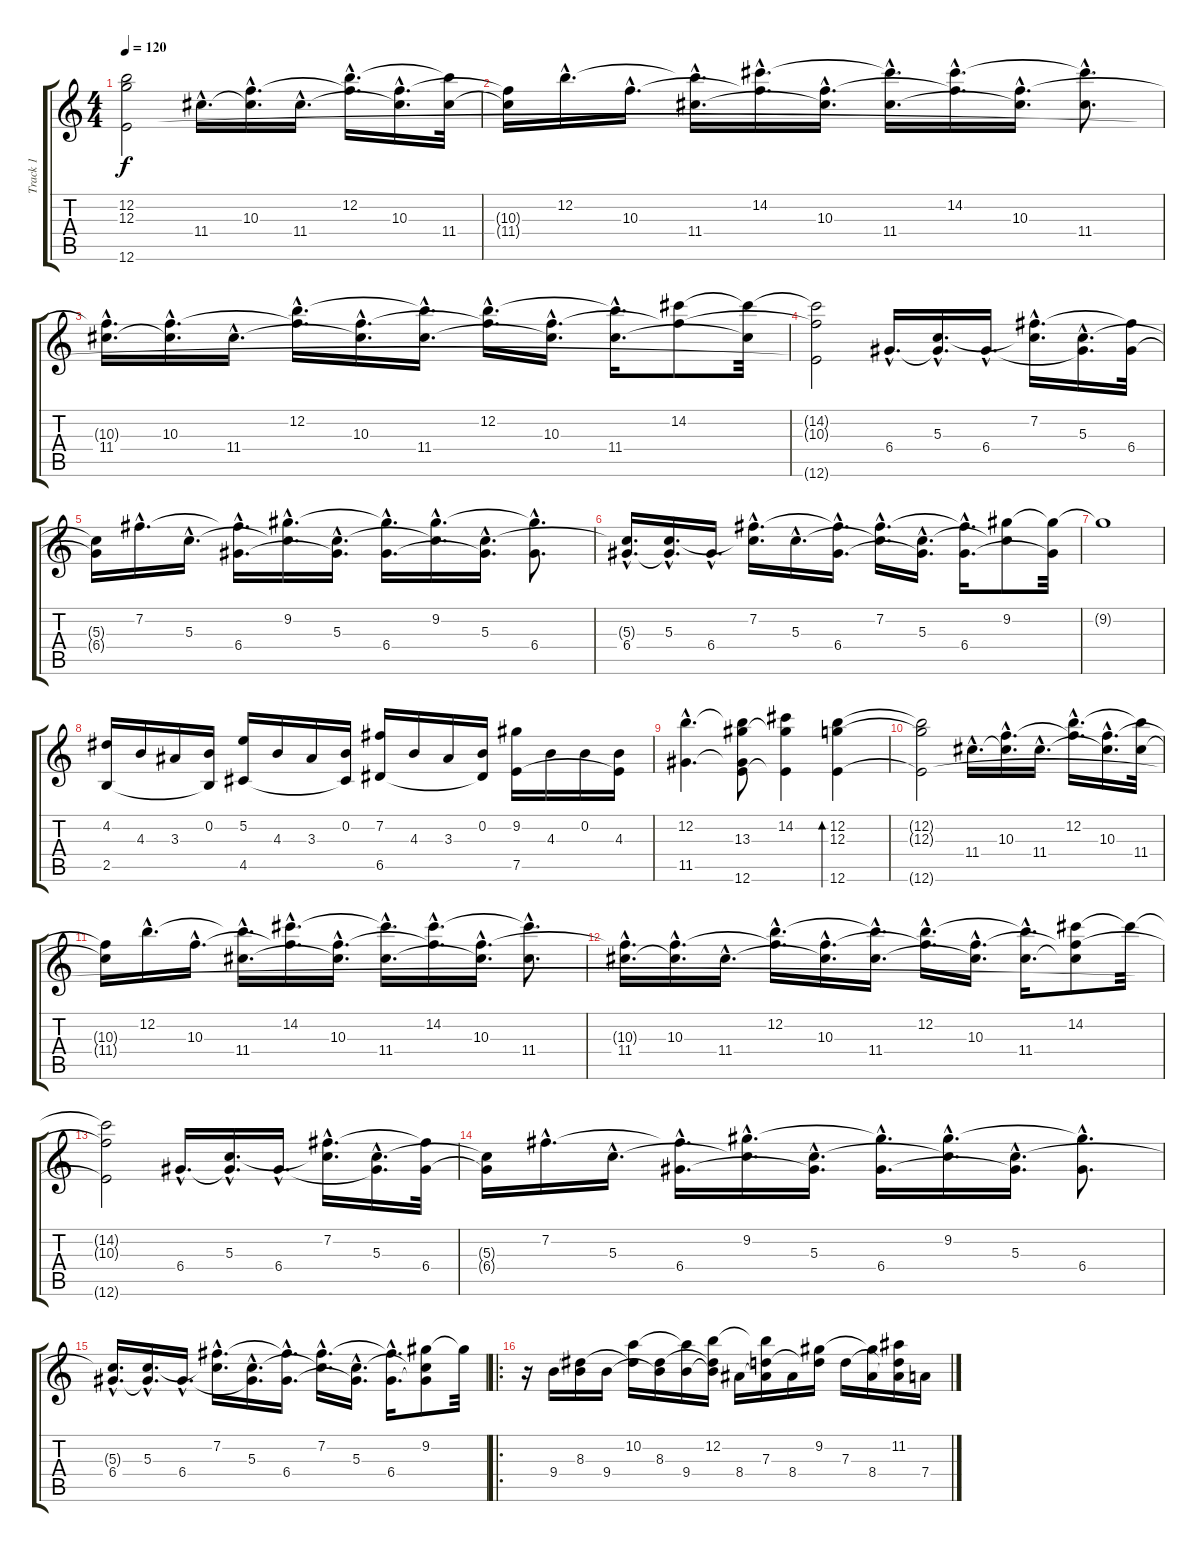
\track ("Track 1" "Track 1") {instrument acousticguitarnylon}
\staff {score tabs}
\tuning (E4 B3 G3 D3 A2 E2) {hide}
\ts (4 4)
\tempo 120
\clef g2
\ks c
(12.2{t} 12.3{t} 12.6{t}).2{dy f} 11.4{hac}.16{d} (10.3{hac} 11.4{hac t}).16{d} 11.4{hac}.16{d} (12.2{hac} 10.3{hac t}).16{d} (10.3{hac} 11.4{hac t}).16{d} (12.2{t} 11.4).32 |
(10.3{t} 11.4{t}).16 12.2{hac}.16{d} 10.3{hac}.16{d} (12.2{hac t} 11.4{hac}).16{d} (14.2{hac} 10.3{hac t}).16{d} (10.3{hac} 11.4{hac t}).16{d} (14.2{hac t} 11.4{hac}).16{d} (14.2{hac} 10.3{hac t}).16{d} (10.3{hac} 11.4{hac t}).16{d} (14.2{hac t} 11.4{hac}).8{d} |
(10.3{hac t} 11.4{hac}).16{d} (10.3{hac} 11.4{hac t}).16{d} 11.4{hac}.16{d} (12.2{hac} 10.3{hac t}).16{d} (10.3{hac} 11.4{hac t}).16{d} (12.2{hac t} 11.4{hac}).16{d} (12.2{hac} 10.3{hac t}).16{d} (10.3{hac} 11.4{hac t}).16{d} (12.2{hac t} 11.4{hac}).16{d} (14.2 10.3{t}).8 (14.2{t} 11.4{t}).32 |
(14.2{t} 10.3{t} 12.6{t}).2 6.4{hac}.16{d} (5.3{hac} 6.4{hac t}).16{d} 6.4{hac}.16{d} (7.2{hac} 5.3{hac t}).16{d} (5.3{hac} 6.4{hac t}).16{d} (7.2{t} 6.4).32 |
(5.3{t} 6.4{t}).16 7.2{hac}.16{d} 5.3{hac}.16{d} (7.2{hac t} 6.4{hac}).16{d} (9.2{hac} 5.3{hac t}).16{d} (5.3{hac} 6.4{hac t}).16{d} (9.2{hac t} 6.4{hac}).16{d} (9.2{hac} 5.3{hac t}).16{d} (5.3{hac} 6.4{hac t}).16{d} (9.2{hac t} 6.4{hac}).8{d} |
(5.3{hac t} 6.4{hac}).16{d} (5.3{hac} 6.4{hac t}).16{d} 6.4{hac}.16{d} (7.2{hac} 5.3{hac t}).16{d} 5.3{hac}.16{d} (7.2{hac t} 6.4{hac}).16{d} (7.2{hac} 5.3{hac t}).16{d} (5.3{hac} 6.4{hac t}).16{d} (7.2{hac t} 6.4{hac}).16{d} (9.2 5.3{t}).8 (9.2{t} 6.4{t}).32 |
9.2{t}.1 |
(4.2 2.5).16 4.3.16 3.3.16 (0.2 2.5{t}).16 (5.2 4.5).16 4.3.16 3.3.16 (0.2 4.5{t}).16 (7.2 6.5).16 4.3.16 3.3.16 (0.2 6.5{t}).16 (9.2 7.5).16 4.3.16 0.2.16 (4.3 7.5{t}).16 |
(12.2{hac} 11.5{hac}).4{d} (12.2{t} 13.3 11.5{t} 12.6).8 (14.2 13.3{t} 12.6{t}).4 (12.2 12.3 12.6).4{bd 240} |
(12.2{t} 12.3{t} 12.6{t}).2 11.4{hac}.16{d} (10.3{hac} 11.4{hac t}).16{d} 11.4{hac}.16{d} (12.2{hac} 10.3{hac t}).16{d} (10.3{hac} 11.4{hac t}).16{d} (12.2{t} 11.4).32 |
(10.3{t} 11.4{t}).16 12.2{hac}.16{d} 10.3{hac}.16{d} (12.2{hac t} 11.4{hac}).16{d} (14.2{hac} 10.3{hac t}).16{d} (10.3{hac} 11.4{hac t}).16{d} (14.2{hac t} 11.4{hac}).16{d} (14.2{hac} 10.3{hac t}).16{d} (10.3{hac} 11.4{hac t}).16{d} (14.2{hac t} 11.4{hac}).8{d} |
(10.3{hac t} 11.4{hac}).16{d} (10.3{hac} 11.4{hac t}).16{d} 11.4{hac}.16{d} (12.2{hac} 10.3{hac t}).16{d} (10.3{hac} 11.4{hac t}).16{d} (12.2{hac t} 11.4{hac}).16{d} (12.2{hac} 10.3{hac t}).16{d} (10.3{hac} 11.4{hac t}).16{d} (12.2{hac t} 11.4{hac}).16{d} (14.2 10.3{t} 11.4{t}).8 14.2{t}.32 |
(14.2{t} 10.3{t} 12.6{t}).2 6.4{hac}.16{d} (5.3{hac} 6.4{hac t}).16{d} 6.4{hac}.16{d} (7.2{hac} 5.3{hac t}).16{d} (5.3{hac} 6.4{hac t}).16{d} (7.2{t} 6.4).32 |
(5.3{t} 6.4{t}).16 7.2{hac}.16{d} 5.3{hac}.16{d} (7.2{hac t} 6.4{hac}).16{d} (9.2{hac} 5.3{hac t}).16{d} (5.3{hac} 6.4{hac t}).16{d} (9.2{hac t} 6.4{hac}).16{d} (9.2{hac} 5.3{hac t}).16{d} (5.3{hac} 6.4{hac t}).16{d} (9.2{hac t} 6.4{hac}).8{d} |
(5.3{hac t} 6.4{hac}).16{d} (5.3{hac} 6.4{hac t}).16{d} 6.4{hac}.16{d} (7.2{hac} 5.3{hac t}).16{d} (5.3{hac} 6.4{hac t}).16{d} (7.2{hac t} 6.4{hac}).16{d} (7.2{hac} 5.3{hac t}).16{d} (5.3{hac} 6.4{hac t}).16{d} (7.2{hac t} 6.4{hac}).16{d} (9.2 5.3{t} 6.4{t}).8 9.2{t}.32 |
\ro
r.16 9.4.16 (8.3 9.4{t}).16 9.4.16 (10.2 8.3{t}).16 (8.3 9.4{t}).16 (10.2{t} 9.4).16 (12.2 8.3{t} 9.4{t}).16 8.4.16 (12.2{t} 7.3 8.4{t}).16 8.4.16 (9.2 7.3{t}).16 7.3.16 (9.2{t} 8.4).16 (11.2 7.3{t} 8.4{t}).16 7.4.16
